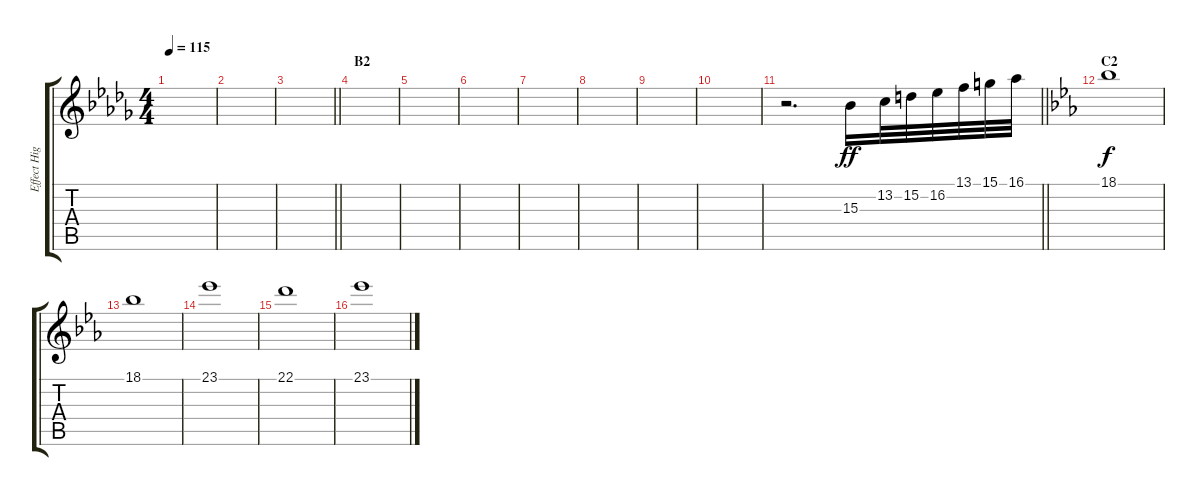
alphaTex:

\track ("Effect High" "Effect Hig") {instrument stringensemble1}
\staff {score tabs}
\tuning (E4 B3 G3 D3 A2 E2) {hide}
\ts (4 4)
\tempo 115
\clef g2
\ks db
|
|
\barLineRight lightlight
|
\section ("" "B2")
|
|
|
|
|
|
|
\barLineRight lightlight
r.2{d volume 8} 15.3.16{dy ff} 13.2.32 15.2.32 16.2.32 13.1.32 15.1.32 16.1.32 |
\section ("" "C2")
\ks eb
18.1.1{dy f} |
18.1.1 |
23.1.1 |
22.1.1 |
23.1.1
